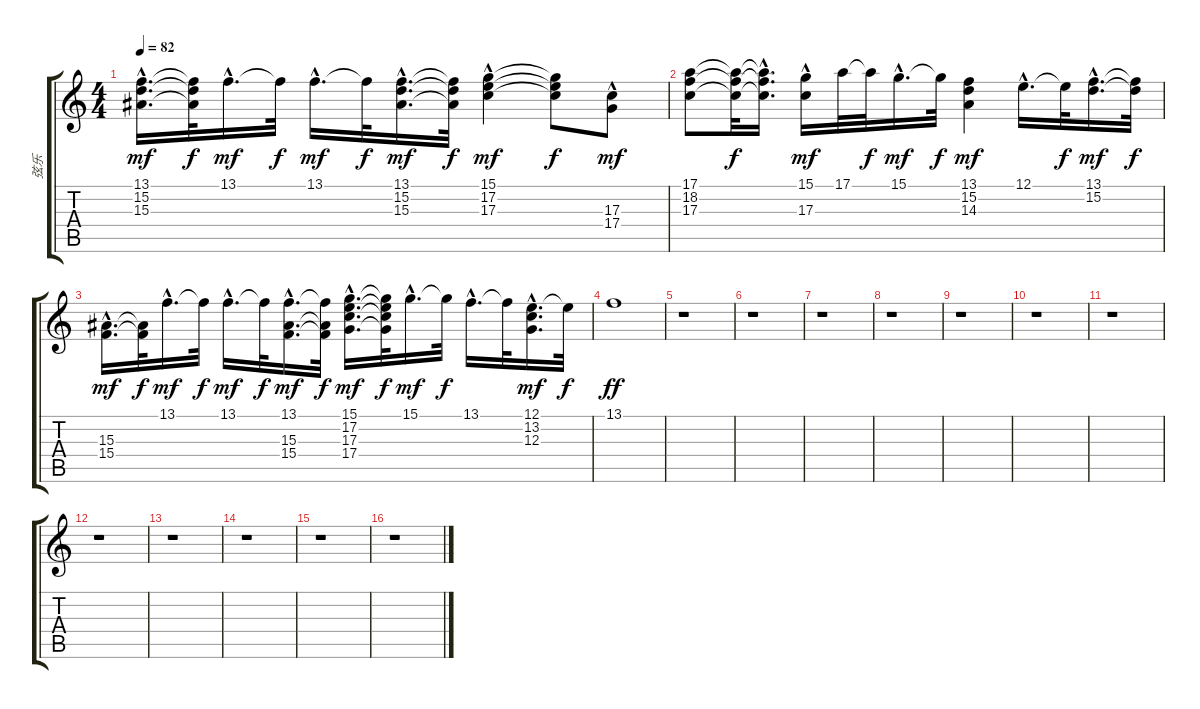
\track ("弦乐" "弦乐") {instrument stringensemble1}
\staff {score tabs}
\tuning (E4 B3 G3 D3 A2 E2) {hide}
\ts (4 4)
\tempo 82
\clef g2
\ks c
(13.1{hac} 15.2{hac} 15.3{hac}).16{d dy mf} (13.1{t} 15.2{t} 15.3{t}).32{dy f} 13.1{hac}.16{d dy mf} 13.1{t}.32{dy f} 13.1{hac}.16{d dy mf} 13.1{t}.32{dy f} (13.1{hac} 15.2{hac} 15.3{hac}).16{d dy mf} (13.1{t} 15.2{t} 15.3{t}).32{dy f} (15.1 17.2{hac} 17.3{hac}).4{dy mf} (15.1{t} 17.2{t} 17.3{t}).8{dy f} (17.3 17.4{hac}).8{dy mf} |
(17.1 18.2 17.3).8 (17.1{t} 18.2{t} 17.3{t}).32{dy f} (17.1{hac t} 18.2{hac t} 17.3{hac t}).16{d} (15.1 17.3{hac}).16{dy mf} 17.1.32 17.1{t}.32{dy f} 15.1{hac}.16{d dy mf} 15.1{t}.32{dy f} (13.1 15.2 14.3).4{dy mf} 12.1{hac}.16{d} 12.1{t}.32{dy f} (13.1{hac} 15.2{hac}).16{d dy mf} (13.1{t} 15.2{t}).32{dy f} |
(15.3{hac} 15.4{hac}).16{d dy mf} (15.3{t} 15.4{t}).32{dy f} 13.1{hac}.16{d dy mf} 13.1{t}.32{dy f} 13.1{hac}.16{d dy mf} 13.1{t}.32{dy f} (13.1{hac} 15.3{hac} 15.4{hac}).16{d dy mf} (13.1{t} 15.3{t} 15.4{t}).32{dy f} (15.1{hac} 17.2{hac} 17.3{hac} 17.4{hac}).16{d dy mf} (15.1{t} 17.2{t} 17.3{t} 17.4{t}).32{dy f} 15.1{hac}.16{d dy mf} 15.1{t}.32{dy f} 13.1{hac}.16{d} 13.1{t}.32 (12.1{hac} 13.2{hac} 12.3{hac}).16{d dy mf} 12.1{t}.32{dy f} |
13.1.1{dy ff} |
r.1 |
r.1 |
r.1 |
r.1 |
r.1 |
r.1 |
r.1 |
r.1 |
r.1 |
r.1 |
r.1 |
r.1
